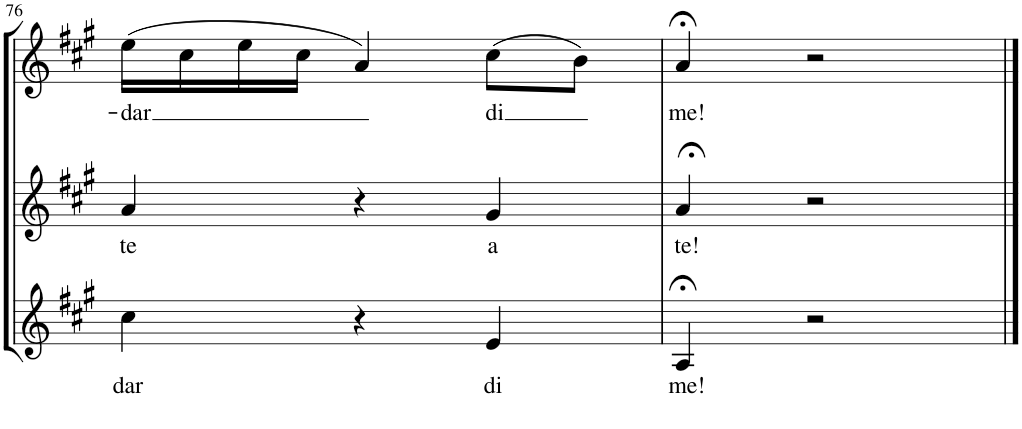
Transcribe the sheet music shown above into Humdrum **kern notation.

**kern	**text	**kern	**text	**kern	**text
*part3	*part3	*part2	*part2	*part1	*part1
*staff3	*staff3	*staff2	*staff2	*staff1	*staff1
*I"Part 3	*	*I"Part 2	*	*I"Part 1	*
!!LO:PB:g=z
*clefG2	*	*clefG2	*	*clefG2	*
*k[f#c#g#]	*	*k[f#c#g#]	*	*k[f#c#g#]	*
*A:	*	*A:	*	*A:	*
*M3/4	*	*M3/4	*	*M3/4	*
=76	=76	=76	=76	=76	=76
!	!LO:LY:b	!	!LO:LY:b	!	!LO:LY:b
4cc#\	dar	4a/	te	(16ee\LL	-dar
.	.	.	.	16cc#\	.
.	.	.	.	16ee\	.
.	.	.	.	16cc#\JJ	.
4r	.	4r	.	4a/)	.
!	!LO:LY:b	!	!LO:LY:b	!	!LO:LY:b
4e/	di	4g#/	a	(8cc#\L	di
.	.	.	.	8b\J)	.
=77	=77	=77	=77	=77	=77
!	!LO:LY:b	!	!LO:LY:b	!	!LO:LY:b
4A;</	me!	4a;</	te!	4a;</	me!
2r	.	2r	.	2r	.
==	==	==	==	==	==
*-	*-	*-	*-	*-	*-
